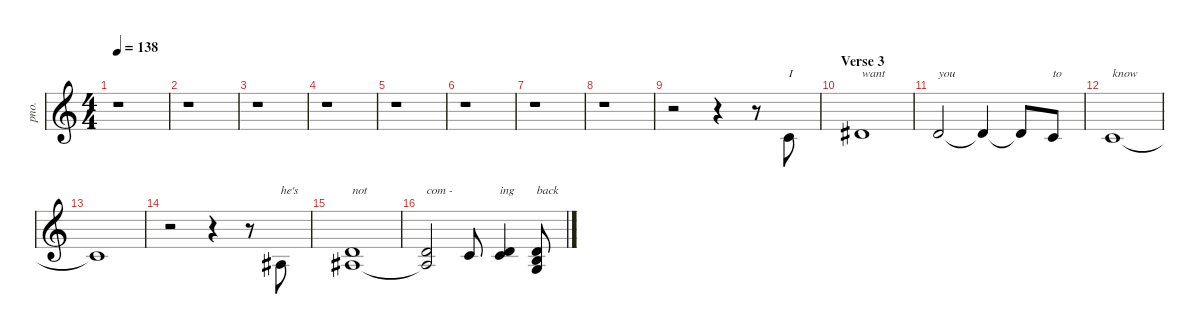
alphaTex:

\defaultSystemsLayout 4
\hideDynamics
\bracketExtendMode nobrackets
\otherSystemsTrackNameOrientation horizontal
\track ("Vocals" "pno.") {instrument brightacousticpiano}
\staff {score}
\tuning (E4 B3 G3 D3 A2 E2)
\ts (4 4)
\tempo 138
\clef g2
\ks c
r.1{dy f beam Down} |
r.1{beam Down} |
r.1{beam Down} |
r.1{beam Down} |
r.1{beam Down} |
r.1{beam Down} |
r.1{beam Down} |
r.1{beam Down} |
r.2{beam Down} r.4{beam Down} r.8{beam Down} 5.3.8{txt "I" beam Up} |
\section ("" "Verse 3")
4.2{acc #}.1{txt "want" beam Up} |
3.2.2{txt "you" beam Up} 3.2{t}.4{beam Up} 3.2{t}.8{beam Up} 1.2.8{txt "to" beam Up} |
1.2.1{txt "know" beam Up} |
1.2{t}.1{beam Up} |
r.2{beam Down} r.4{beam Down} r.8{beam Down} 3.3{acc #}.8{txt "he's" beam Up} |
(3.2 3.3{acc #}).1{txt "not" beam Up} |
(3.2 3.3{t acc #}).2{txt "com -" beam Up} 5.3.8{beam Up} (3.2 5.3).4{txt "ing" beam Up} (3.2 4.3 5.4).8{txt "back" beam Up}
